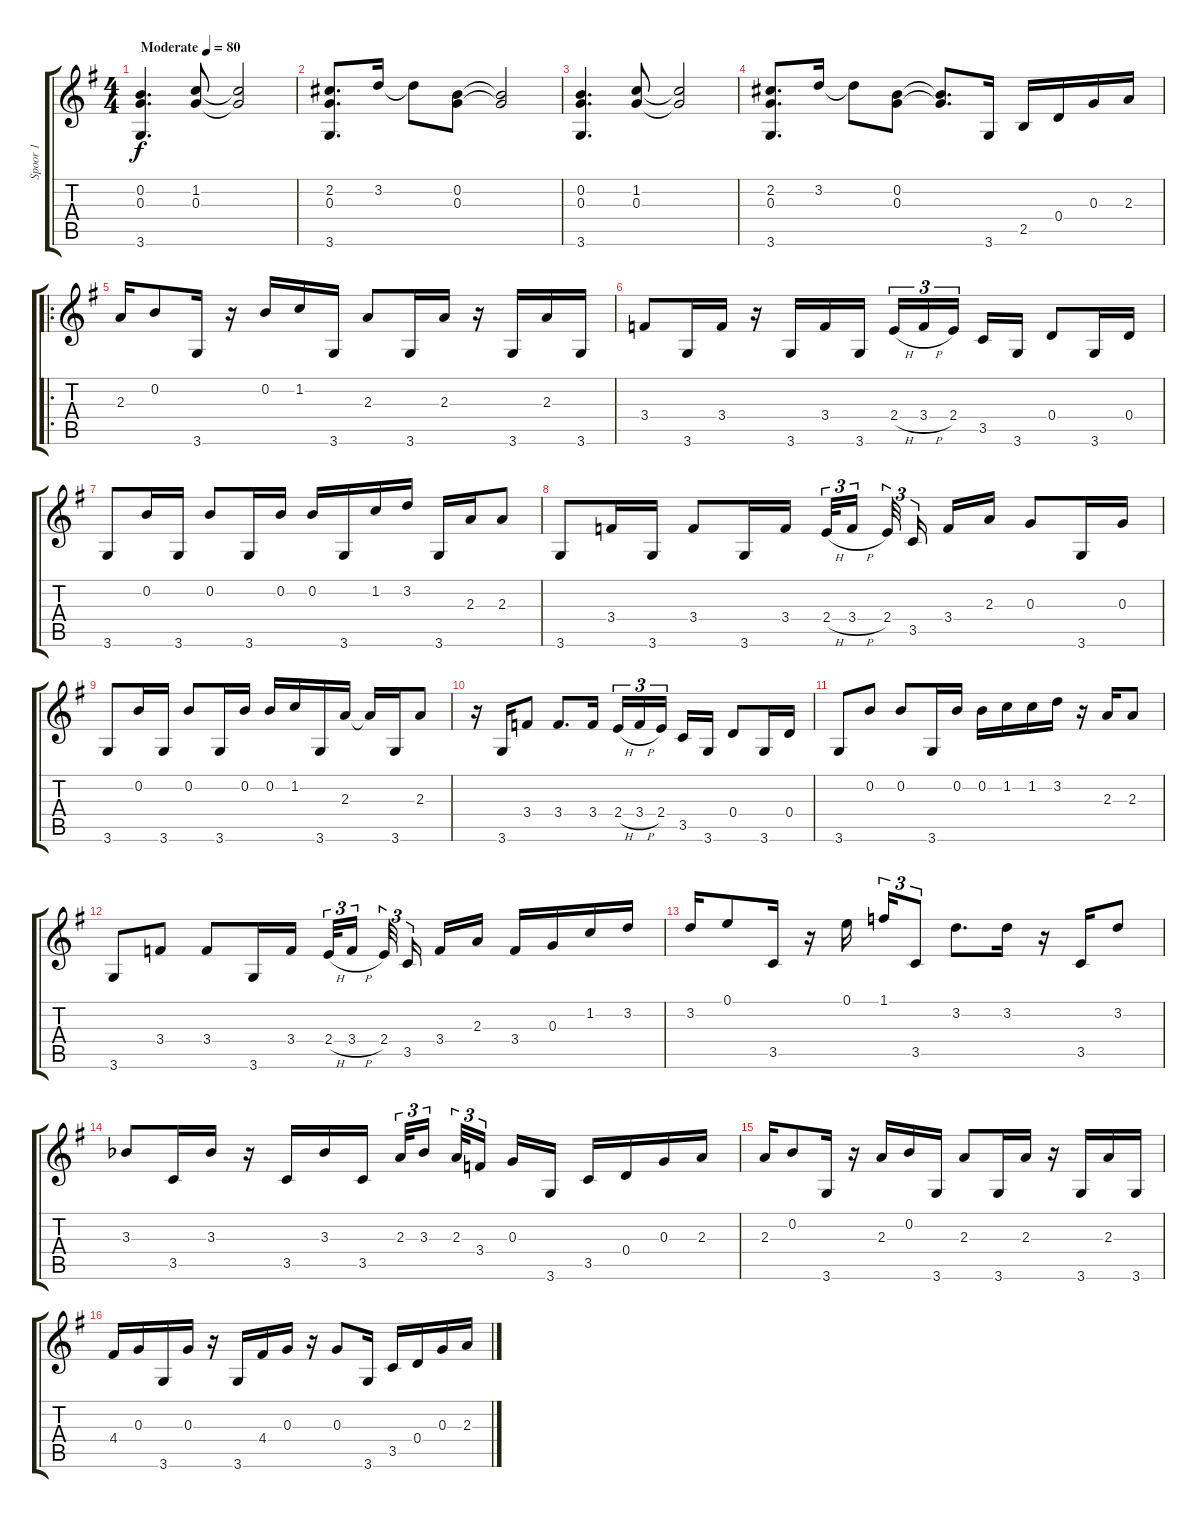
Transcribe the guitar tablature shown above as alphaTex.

\track ("Spoor 1" "Spoor 1") {instrument acousticguitarsteel}
\staff {score tabs}
\tuning (E4 B3 G3 D3 A2 E2) {hide}
\ts (4 4)
\tempo (80 "Moderate")
\clef g2
\ks g
(0.2 0.3 3.6).4{d dy f instrument acousticguitarsteel} (1.2 0.3).8 (1.2{t} 0.3{t}).2 |
(2.2 0.3 3.6).8{d} 3.2.16 3.2{t}.8 (0.2 0.3).8 (0.2{t} 0.3{t}).2 |
(0.2 0.3 3.6).4{d} (1.2 0.3).8 (1.2{t} 0.3{t}).2 |
(2.2 0.3 3.6).8{d} 3.2.16 3.2{t}.8 (0.2 0.3).8 (0.2{t} 0.3{t}).8{d} 3.6.16 2.5.16 0.4.16 0.3.16 2.3.16 |
\ro
2.3.16 0.2.8 3.6.16 r.16 0.2.16 1.2.16 3.6.16 2.3.8 3.6.16 2.3.16 r.16 3.6.16 2.3.16 3.6.16 |
3.4.8 3.6.16 3.4.16 r.16 3.6.16 3.4.16 3.6.16 2.4{h}.16{tu (3 2)} 3.4{h}.16{tu (3 2)} 2.4.16{tu (3 2) beam splitsecondary} 3.5.16 3.6.16 0.4.8 3.6.16 0.4.16 |
3.6.8 0.2.16 3.6.16 0.2.8 3.6.16 0.2.16 0.2.16 3.6.16 1.2.16 3.2.16 3.6.16 2.3.16 2.3.8 |
3.6.8 3.4.16 3.6.16 3.4.8 3.6.16 3.4.16 2.4{h}.32{tu (3 2)} 3.4{h}.16{tu (3 2) beam splitsecondary} 2.4.32{tu (3 2) beam split} 3.5.16{tu (3 2) beam splitsecondary} 3.4.16 2.3.16 0.3.8 3.6.16 0.3.16 |
3.6.8 0.2.16 3.6.16 0.2.8 3.6.16 0.2.16 0.2.16 1.2.16 3.6.16 2.3.16 2.3{t}.16 3.6.16 2.3.8 |
r.16 3.6.16 3.4.8 3.4.8{d} 3.4.16 2.4{h}.16{tu (3 2)} 3.4{h}.16{tu (3 2)} 2.4.16{tu (3 2) beam splitsecondary} 3.5.16 3.6.16 0.4.8 3.6.16 0.4.16 |
3.6.8 0.2.8 0.2.8 3.6.16 0.2.16 0.2.16 1.2.16 1.2.16 3.2.16 r.16 2.3.16 2.3.8 |
3.6.8 3.4.8 3.4.8 3.6.16 3.4.16 2.4{h}.32{tu (3 2)} 3.4{h}.16{tu (3 2) beam splitsecondary} 2.4.32{tu (3 2) beam split} 3.5.16{tu (3 2) beam splitsecondary} 3.4.16 2.3.16 3.4.16 0.3.16 1.2.16 3.2.16 |
3.2.16 0.1.8 3.5.16 r.16 0.1.16{beam split} 1.1.16{tu (3 2)} 3.5.8{tu (3 2)} 3.2.8{d} 3.2.16 r.16 3.5.16 3.2.8 |
3.3{acc b}.8 3.5.16 3.3{acc b}.16 r.16 3.5.16 3.3{acc b}.16 3.5.16 2.3.32{tu (3 2)} 3.3{acc b}.16{tu (3 2) beam splitsecondary} 2.3.32{tu (3 2)} 3.4.16{tu (3 2) beam splitsecondary} 0.3.16 3.6.16 3.5.16 0.4.16 0.3.16 2.3.16 |
2.3.16 0.2.8 3.6.16 r.16 2.3.16 0.2.16 3.6.16 2.3.8 3.6.16 2.3.16 r.16 3.6.16 2.3.16 3.6.16 |
4.4.16 0.3.16 3.6.16 0.3.16 r.16 3.6.16 4.4.16 0.3.16 r.16 0.3.8 3.6.16 3.5.16 0.4.16 0.3.16 2.3.16
